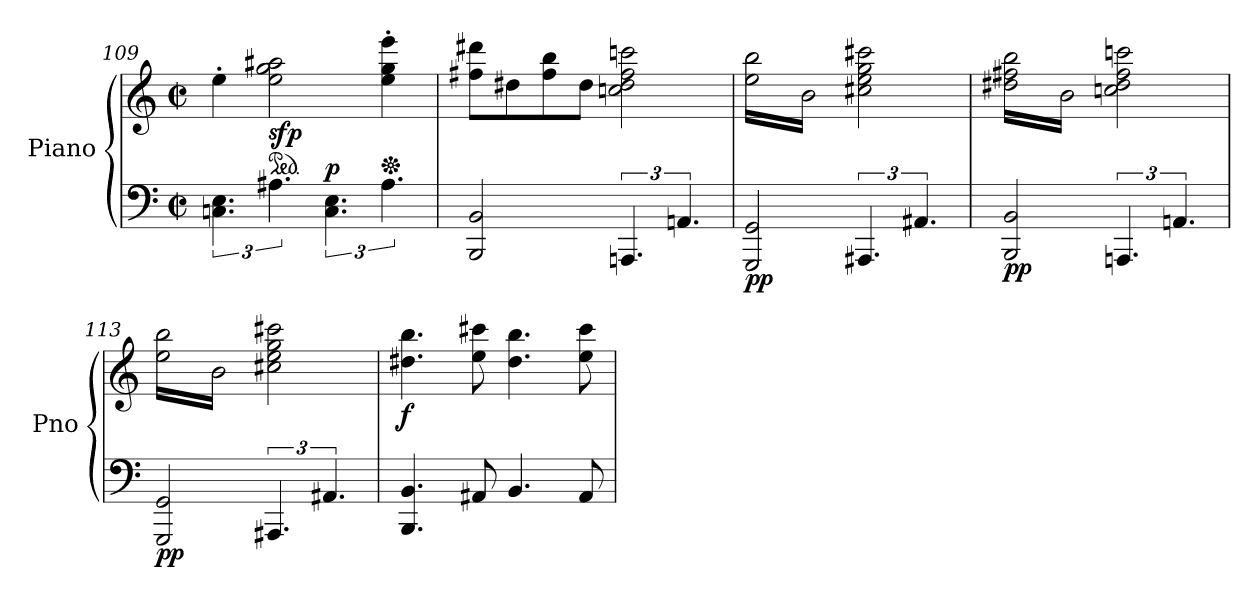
**kern	**kern	**dynam
*part1	*part1	*part1
*staff2	*staff1	*staff1/2
*I"Piano	*	*
*I'Pno	*	*
*clefF4	*clefG2	*
*k[]	*k[]	*
*M4/4	*M4/4	*
*met(c|)	*met(c|)	*
=109	=109	=109
6.Cn\ 6.E\	4ee'\	.
*	*ped	*
!	!	!LO:DY:b
6.A#X\	2ee\ 2gg\ 2aa#X\	sfp
!	!	!LO:DY:a=2
6.C\ 6.E\	.	p
*	*Xped	*
6.A#\	4ee\' 4gg\' 4eee\'	.
=110	=110	=110
2BBB/ 2BB/	8ff#X\ 8ddd#X\L	.
.	8dd#X\	.
.	8ff#\ 8bb\	.
.	8dd#\J	.
!	!	!LO:DY:b=2
!	!	!LO:DY:n=1:b
6.AAAn/	2ccn\ 2dd#\ 2ff#\ 2cccn\	f sfp
6.AAn/	.	.
=111	=111	=111
!	!	!LO:DY:b=2
!	!	!LO:DY:n=1:b
*	*tremolo	*
2GGG/ 2GG/	16ee\ 16bb\LL	p p
.	16b\	.
.	16ee\ 16bb\	.
.	16b\	.
.	16ee\ 16bb\	.
.	16b\	.
.	16ee\ 16bb\	.
.	16b\JJ	.
*	*Xtremolo	*
!	!	!LO:DY:n=2:b=2
!	!	!LO:DY:n=3:b
6.AAA#X/	2cc#X\ 2ee\ 2gg\ 2ccc#X\	f sfp
.	.	.
.	.	.
.	.	.
6.AA#X/	.	.
=112	=112	=112
!	!	!LO:DY:b=2
!	!	!LO:DY:n=1:b
*	*tremolo	*
2BBB/ 2BB/	16dd#X\ 16ff#X\ 16bb\LL	p p
.	16b\	.
.	16dd#X\ 16ff#X\ 16bb\	.
.	16b\	.
.	16dd#X\ 16ff#X\ 16bb\	.
.	16b\	.
.	16dd#X\ 16ff#X\ 16bb\	.
.	16b\JJ	.
*	*Xtremolo	*
!	!	!LO:DY:n=2:b=2
!	!	!LO:DY:n=3:b
6.AAAn/	2ccn\ 2dd#\ 2ff#\ 2cccn\	f sfp
.	.	.
.	.	.
.	.	.
6.AAn/	.	.
=113	=113	=113
!	!	!LO:DY:b=2
!	!	!LO:DY:n=1:b
*	*tremolo	*
2GGG/ 2GG/	16ee\ 16bb\LL	p p
.	16b\	.
.	16ee\ 16bb\	.
.	16b\	.
.	16ee\ 16bb\	.
.	16b\	.
.	16ee\ 16bb\	.
.	16b\JJ	.
*	*Xtremolo	*
!	!	!LO:DY:n=2:b=2
!	!	!LO:DY:n=3:b
6.AAA#X/	2cc#X\ 2ee\ 2gg\ 2ccc#X\	f sfp
.	.	.
.	.	.
.	.	.
6.AA#X/	.	.
!!LO:LB:g=z
=114	=114	=114
!	!	!LO:DY:b
4.BBB/ 4.BB/	4.dd#X\ 4.bb\	f
8AA#X/	8ee\ 8ccc#X\	.
4.BB/	4.dd#\ 4.bb\	.
8AA#/	8ee\ 8ccc#\	.
=	=	=
*-	*-	*-
